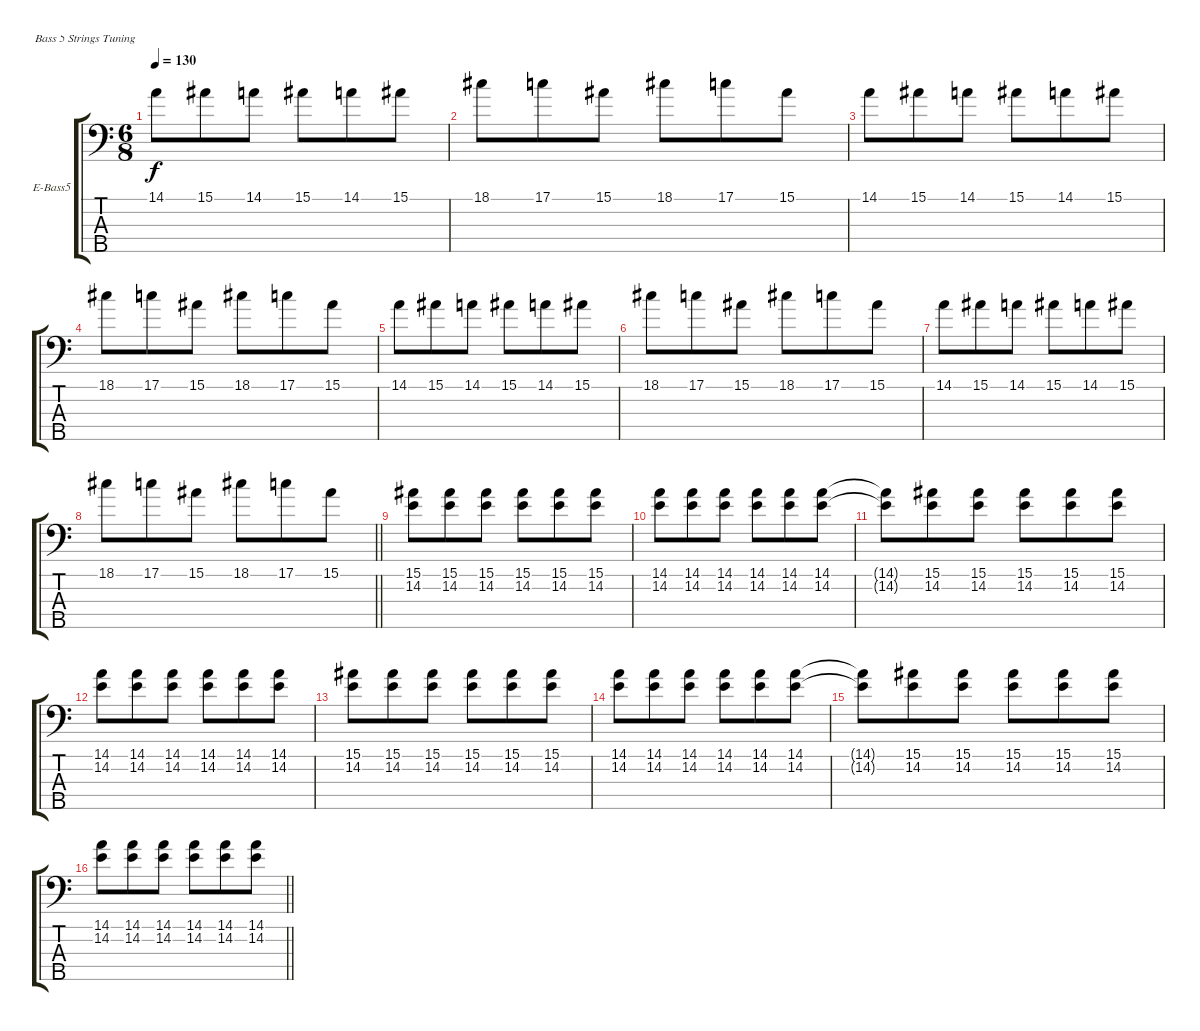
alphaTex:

\bracketExtendMode groupsimilarinstruments
\firstSystemTrackNameOrientation horizontal
\otherSystemsTrackNameOrientation horizontal
\track ("bass (Andrey Stefnuk)" "E-Bass5") {instrument electricbassfinger}
\staff {score tabs}
\tuning (G2 D2 A1 E1 B0)
\ts (6 8)
\tempo 130
\clef f4
\ks aminor
14.1.8{dy f} 15.1.8 14.1.8 15.1.8 14.1.8 15.1.8 |
18.1.8 17.1.8 15.1.8 18.1.8 17.1.8 15.1.8 |
14.1.8 15.1.8 14.1.8 15.1.8 14.1.8 15.1.8 |
18.1.8 17.1.8 15.1.8 18.1.8 17.1.8 15.1.8 |
14.1.8 15.1.8 14.1.8 15.1.8 14.1.8 15.1.8 |
18.1.8 17.1.8 15.1.8 18.1.8 17.1.8 15.1.8 |
14.1.8 15.1.8 14.1.8 15.1.8 14.1.8 15.1.8 |
\barLineRight lightlight
18.1.8 17.1.8 15.1.8 18.1.8 17.1.8 15.1.8 |
(15.1 14.2).8 (15.1 14.2).8 (15.1 14.2).8 (15.1 14.2).8 (15.1 14.2).8 (15.1 14.2).8 |
(14.1 14.2).8 (14.1 14.2).8 (14.1 14.2).8 (14.1 14.2).8 (14.1 14.2).8 (14.1 14.2).8 |
(14.1{t} 14.2{t}).8 (15.1 14.2).8 (15.1 14.2).8 (15.1 14.2).8 (15.1 14.2).8 (15.1 14.2).8 |
(14.1 14.2).8 (14.1 14.2).8 (14.1 14.2).8 (14.1 14.2).8 (14.1 14.2).8 (14.1 14.2).8 |
(15.1 14.2).8 (15.1 14.2).8 (15.1 14.2).8 (15.1 14.2).8 (15.1 14.2).8 (15.1 14.2).8 |
(14.1 14.2).8 (14.1 14.2).8 (14.1 14.2).8 (14.1 14.2).8 (14.1 14.2).8 (14.1 14.2).8 |
(14.1{t} 14.2{t}).8 (15.1 14.2).8 (15.1 14.2).8 (15.1 14.2).8 (15.1 14.2).8 (15.1 14.2).8 |
\barLineRight lightlight
(14.1 14.2).8 (14.1 14.2).8 (14.1 14.2).8 (14.1 14.2).8 (14.1 14.2).8 (14.1 14.2).8
